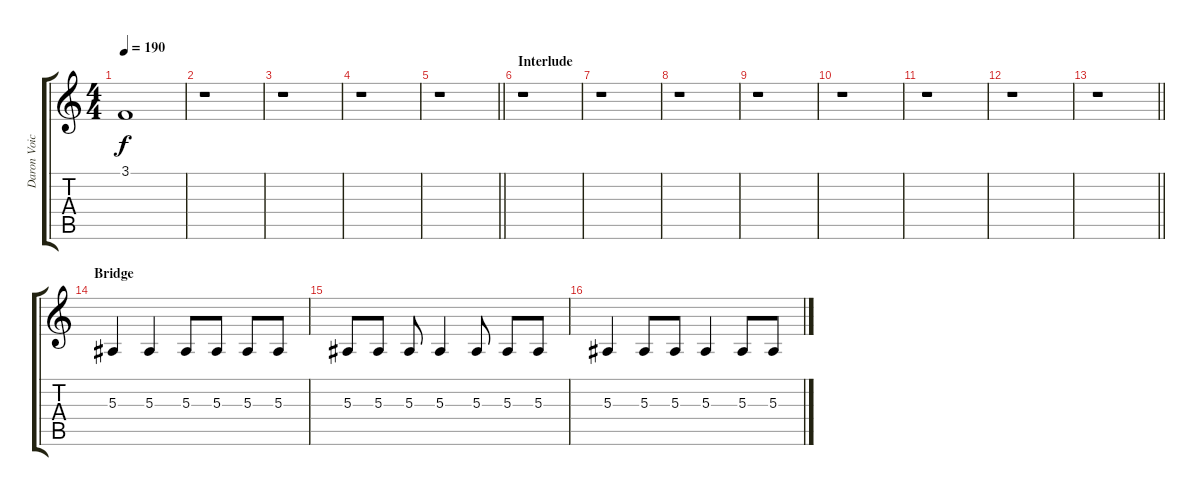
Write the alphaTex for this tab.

\track ("Daron Voice" "Daron Voic") {instrument tenorsax}
\staff {score tabs}
\tuning (D4 A3 F3 C3 G2 C2) {hide}
\ts (4 4)
\tempo 190
\clef g2
\ks c
3.1{t}.1{dy f} |
r.1 |
r.1 |
r.1 |
\barLineRight lightlight
r.1 |
\section ("" "Interlude")
r.1 |
r.1 |
r.1 |
r.1 |
r.1 |
r.1 |
r.1 |
\barLineRight lightlight
r.1 |
\section ("" "Bridge")
5.3.4 5.3.4 5.3.8 5.3.8 5.3.8 5.3.8 |
5.3.8 5.3.8 5.3.8 5.3.4 5.3.8 5.3.8 5.3.8 |
5.3.4 5.3.8 5.3.8 5.3.4 5.3.8 5.3.8
